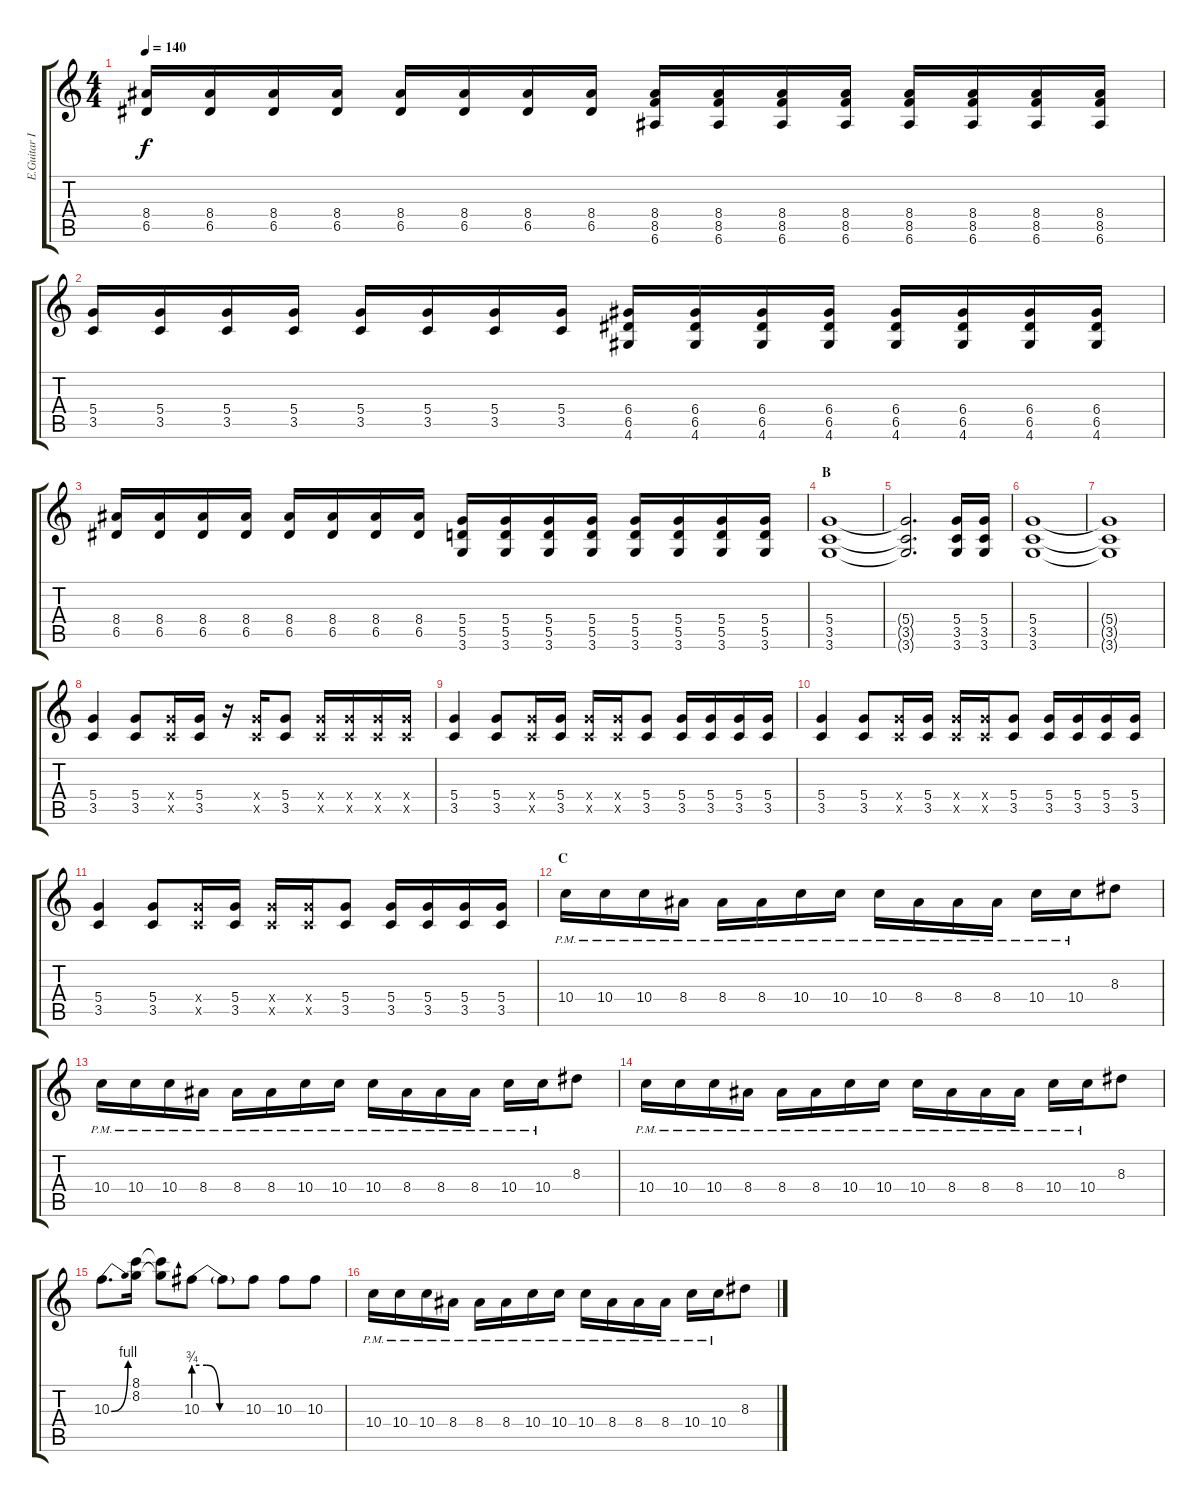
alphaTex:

\track ("E.Guitar II (Takuro) - Distortion" "E.Guitar I") {instrument overdrivenguitar}
\staff {score tabs}
\tuning (E4 B3 G3 D3 A2 E2) {hide}
\ts (4 4)
\tempo 140
\clef g2
\ks c
(8.4 6.5).16{dy f} (8.4 6.5).16 (8.4 6.5).16 (8.4 6.5).16 (8.4 6.5).16 (8.4 6.5).16 (8.4 6.5).16 (8.4 6.5).16 (8.4 8.5 6.6).16 (8.4 8.5 6.6).16 (8.4 8.5 6.6).16 (8.4 8.5 6.6).16 (8.4 8.5 6.6).16 (8.4 8.5 6.6).16 (8.4 8.5 6.6).16 (8.4 8.5 6.6).16 |
(5.4 3.5).16 (5.4 3.5).16 (5.4 3.5).16 (5.4 3.5).16 (5.4 3.5).16 (5.4 3.5).16 (5.4 3.5).16 (5.4 3.5).16 (6.4 6.5 4.6).16 (6.4 6.5 4.6).16 (6.4 6.5 4.6).16 (6.4 6.5 4.6).16 (6.4 6.5 4.6).16 (6.4 6.5 4.6).16 (6.4 6.5 4.6).16 (6.4 6.5 4.6).16 |
(8.4 6.5).16 (8.4 6.5).16 (8.4 6.5).16 (8.4 6.5).16 (8.4 6.5).16 (8.4 6.5).16 (8.4 6.5).16 (8.4 6.5).16 (5.4 5.5 3.6).16 (5.4 5.5 3.6).16 (5.4 5.5 3.6).16 (5.4 5.5 3.6).16 (5.4 5.5 3.6).16 (5.4 5.5 3.6).16 (5.4 5.5 3.6).16 (5.4 5.5 3.6).16 |
\section ("" "B")
(5.4 3.5 3.6).1 |
(5.4{t} 3.5{t} 3.6{t}).2{d} (5.4 3.5 3.6).16 (5.4 3.5 3.6).16 |
(5.4 3.5 3.6).1 |
(5.4{t} 3.5{t} 3.6{t}).1 |
(5.4 3.5).4 (5.4 3.5).8 (5.4{x} 3.5{x}).16 (5.4 3.5).16 r.16 (5.4{x} 3.5{x}).16 (5.4 3.5).8 (5.4{x} 3.5{x}).16 (5.4{x} 3.5{x}).16 (5.4{x} 3.5{x}).16 (5.4{x} 3.5{x}).16 |
(5.4 3.5).4 (5.4 3.5).8 (5.4{x} 3.5{x}).16 (5.4 3.5).16 (5.4{x} 3.5{x}).16 (5.4{x} 3.5{x}).16 (5.4 3.5).8 (5.4 3.5).16 (5.4 3.5).16 (5.4 3.5).16 (5.4 3.5).16 |
(5.4 3.5).4 (5.4 3.5).8 (5.4{x} 3.5{x}).16 (5.4 3.5).16 (5.4{x} 3.5{x}).16 (5.4{x} 3.5{x}).16 (5.4 3.5).8 (5.4 3.5).16 (5.4 3.5).16 (5.4 3.5).16 (5.4 3.5).16 |
(5.4 3.5).4 (5.4 3.5).8 (5.4{x} 3.5{x}).16 (5.4 3.5).16 (5.4{x} 3.5{x}).16 (5.4{x} 3.5{x}).16 (5.4 3.5).8 (5.4 3.5).16 (5.4 3.5).16 (5.4 3.5).16 (5.4 3.5).16 |
\section ("" "C")
10.4{pm}.16 10.4{pm}.16 10.4{pm}.16 8.4{pm}.16 8.4{pm}.16 8.4{pm}.16 10.4{pm}.16 10.4{pm}.16 10.4{pm}.16 8.4{pm}.16 8.4{pm}.16 8.4{pm}.16 10.4{pm}.16 10.4{pm}.16 8.3.8 |
10.4{pm}.16 10.4{pm}.16 10.4{pm}.16 8.4{pm}.16 8.4{pm}.16 8.4{pm}.16 10.4{pm}.16 10.4{pm}.16 10.4{pm}.16 8.4{pm}.16 8.4{pm}.16 8.4{pm}.16 10.4{pm}.16 10.4{pm}.16 8.3.8 |
10.4{pm}.16 10.4{pm}.16 10.4{pm}.16 8.4{pm}.16 8.4{pm}.16 8.4{pm}.16 10.4{pm}.16 10.4{pm}.16 10.4{pm}.16 8.4{pm}.16 8.4{pm}.16 8.4{pm}.16 10.4{pm}.16 10.4{pm}.16 8.3.8 |
10.3{be (bend 0 0 60 4)}.8{d} (8.1 8.2).16 (8.1{t} 8.2{t}).8 10.3{be (custom 0 3 15 3 30 0 60 0)}.8 10.3{t}.8 10.3.8 10.3.8 10.3.8 |
10.4{pm}.16 10.4{pm}.16 10.4{pm}.16 8.4{pm}.16 8.4{pm}.16 8.4{pm}.16 10.4{pm}.16 10.4{pm}.16 10.4{pm}.16 8.4{pm}.16 8.4{pm}.16 8.4{pm}.16 10.4{pm}.16 10.4{pm}.16 8.3.8
